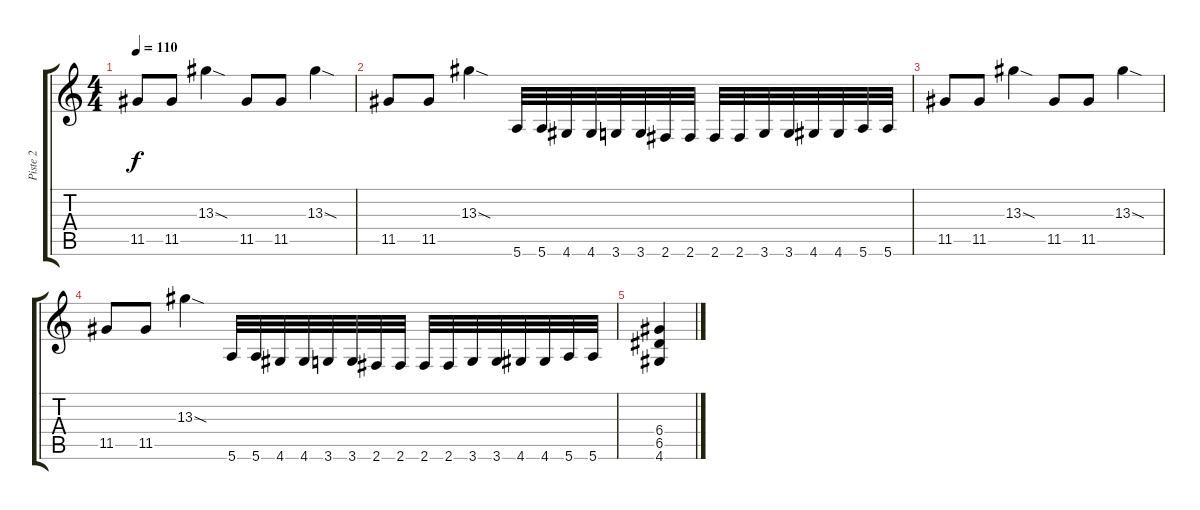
\track ("Piste 2" "Piste 2") {instrument distortionguitar}
\staff {score tabs}
\tuning (E4 B3 G3 D3 A2 E2) {hide}
\ts (4 4)
\tempo 110
\clef g2
\ks c
11.5.8{dy f} 11.5.8 13.3{sod}.4 11.5.8 11.5.8 13.3{sod}.4 |
11.5.8 11.5.8 13.3{sod}.4 5.6.32 5.6.32 4.6.32 4.6.32 3.6.32 3.6.32 2.6.32 2.6.32 2.6.32 2.6.32 3.6.32 3.6.32 4.6.32 4.6.32 5.6.32 5.6.32 |
11.5.8 11.5.8 13.3{sod}.4 11.5.8 11.5.8 13.3{sod}.4 |
11.5.8 11.5.8 13.3{sod}.4 5.6.32 5.6.32 4.6.32 4.6.32 3.6.32 3.6.32 2.6.32 2.6.32 2.6.32 2.6.32 3.6.32 3.6.32 4.6.32 4.6.32 5.6.32 5.6.32 |
(6.4 6.5 4.6).4
